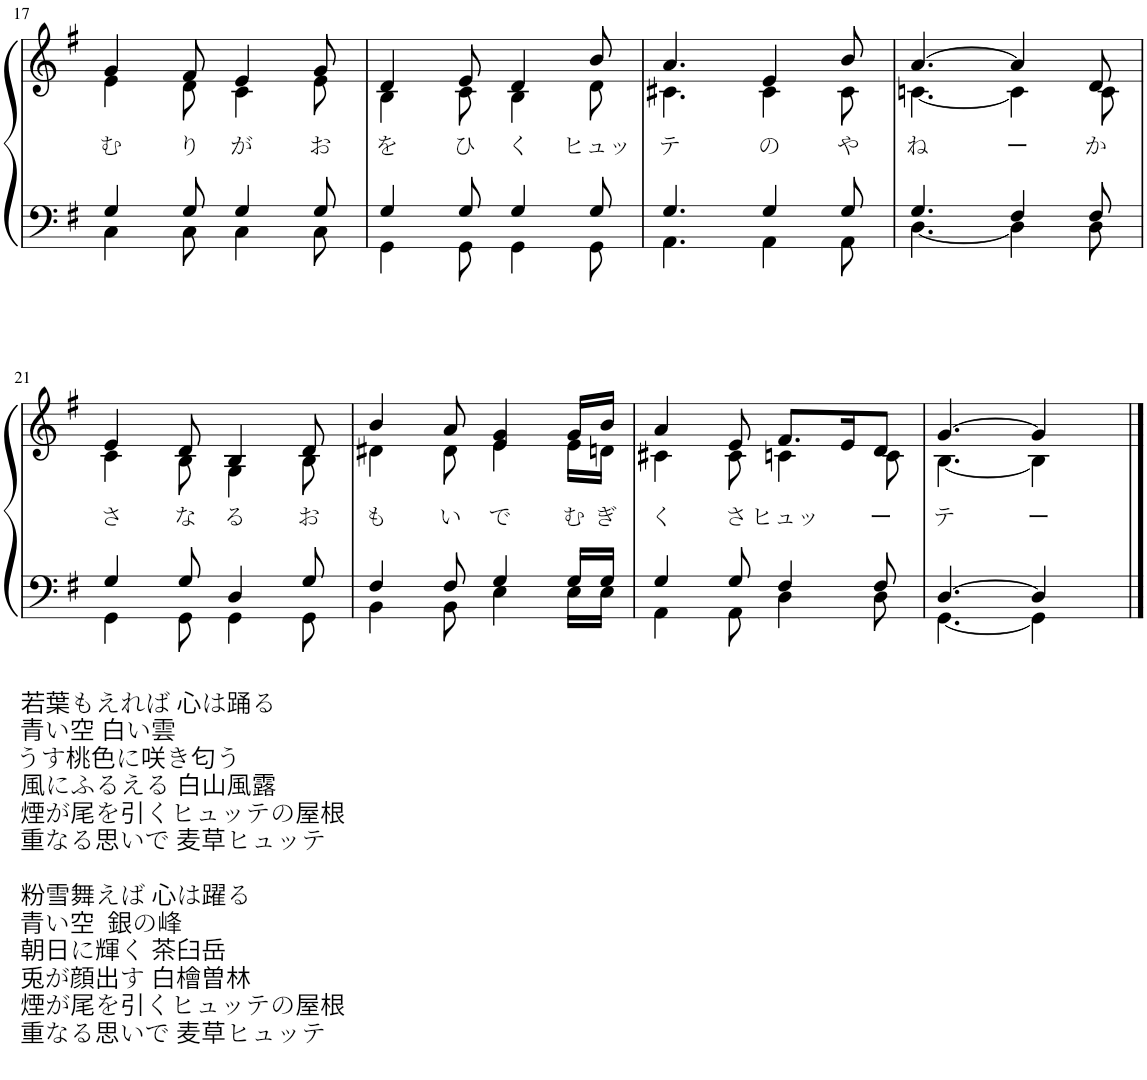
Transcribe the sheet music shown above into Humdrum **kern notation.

**kern	**kern	**text
*part1	*part1	*part1
*staff2	*staff1	*staff1
*I"Piano	*	*
*I'Pno.	*	*
!!LO:PB:g=z
*clefF4	*clefG2	*
*k[f#]	*k[f#]	*
*M6/8	*M6/8	*
=17	=17	=17
*^	*	*
*	*^	*	*
!	!	!	!	!LO:LY:b
*	*	*	*^	*
2.ryy	4G/	4C\	4g/	4e\	む
!	!	!	!	!	!LO:LY:b
.	8G/	8C\	8f#/	8d\	り
!	!	!	!	!	!LO:LY:b
.	4G/	4C\	4e/	4c\	が
!	!	!	!	!	!LO:LY:b
.	8G/	8C\	8g/	8e\	お
=18	=18	=18	=18	=18	=18
!	!	!	!	!	!LO:LY:b
2.ryy	4G/	4GG\	4d/	4B\	を
!	!	!	!	!	!LO:LY:b
.	8G/	8GG\	8e/	8c\	ひ
!	!	!	!	!	!LO:LY:b
.	4G/	4GG\	4d/	4B\	く
!	!	!	!	!	!LO:LY:b
.	8G/	8GG\	8b/	8d\	ヒュッ
=19	=19	=19	=19	=19	=19
!	!	!	!	!	!LO:LY:b
2.ryy	4.G/	4.AA\	4.a/	4.c#X\	テ
!	!	!	!	!	!LO:LY:b
.	4G/	4AA\	4e/	4c#\	の
!	!	!	!	!	!LO:LY:b
.	8G/	8AA\	8b/	8c#\	や
=20	=20	=20	=20	=20	=20
!	!	!	!	!	!LO:LY:b
2.ryy	4.G/	[4.D\	[4.a/	[4.cn\	ね
!	!	!	!	!	!LO:LY:b
.	4F#/	4D\]	4a/]	4c\]	ー
!	!	!	!	!	!LO:LY:b
.	8F#/	8D\	8d/	8c\	か
!!LO:LB:g=z	!!
=21	=21	=21	=21	=21	=21
!LO:TX:b:t=若葉もえれば 心は踊る	!	!	!	!	!
!LO:TX:b:t=青い空 白い雲	!	!	!	!	!
!LO:TX:b:t=うす桃色に咲き匂う	!	!	!	!	!
!LO:TX:b:t=風にふるえる 白山風露	!	!	!	!	!
!LO:TX:b:t=煙が尾を引くヒュッテの屋根	!	!	!	!	!
!LO:TX:b:t=重なる思いで 麦草ヒュッテ	!	!	!	!	!
!LO:TX:b:t=粉雪舞えば 心は躍る	!	!	!	!	!
!LO:TX:b:t=青い空  銀の峰	!	!	!	!	!
!LO:TX:b:t=朝日に輝く 茶臼岳	!	!	!	!	!
!LO:TX:b:t=兎が顔出す 白檜曽林	!	!	!	!	!
!LO:TX:b:t=煙が尾を引くヒュッテの屋根	!	!	!	!	!
!LO:TX:b:t=重なる思いで 麦草ヒュッテ	!	!	!	!	!
!	!	!	!	!	!LO:LY:b
2.ryy	4G/	4GG\	4e/	4c\	さ
!	!	!	!	!	!LO:LY:b
.	8G/	8GG\	8d/	8B\	な
!	!	!	!	!	!LO:LY:b
.	4D/	4GG\	4B/	4G\	る
!	!	!	!	!	!LO:LY:b
.	8G/	8GG\	8d/	8B\	お
=22	=22	=22	=22	=22	=22
!	!	!	!	!	!LO:LY:b
2.ryy	4F#/	4BB\	4b/	4d#X\	も
!	!	!	!	!	!LO:LY:b
.	8F#/	8BB\	8a/	8d#\	い
!	!	!	!	!	!LO:LY:b
.	4G/	4E\	4e/ 4g/	4e\	で
!	!	!	!	!	!LO:LY:b
.	16G/LL	16E\LL	16g/LL	16e\LL	む
!	!	!	!	!	!LO:LY:b
.	16G/JJ	16E\JJ	16b/JJ	16dn\JJ	ぎ
=23	=23	=23	=23	=23	=23
!	!	!	!	!	!LO:LY:b
2.ryy	4G/	4AA\	4a/	4c#X\	く
!	!	!	!	!	!LO:LY:b
.	8G/	8AA\	8e/	8c#\	さ
!	!	!	!	!	!LO:LY:b
.	4F#/	4D\	8.f#/L	4cn\	ヒュッ
.	.	.	16e/K	.	.
!	!	!	!	!	!LO:LY:b
.	8F#/	8D\	8d/J	8c\	ー
=24	=24	=24	=24	=24	=24
!	!	!	!	!	!LO:LY:b
2.ryy	[4.D/	[4.GG\	[4.g/	[4.B\	テ
!	!	!	!	!	!LO:LY:b
.	4D/]	4GG\]	4g/]	4B\]	ー
.	8ryy	8ryy	8ryy	8ryy	.
*v	*v	*v	*	*	*
*	*v	*v	*
==	==	==
*-	*-	*-
